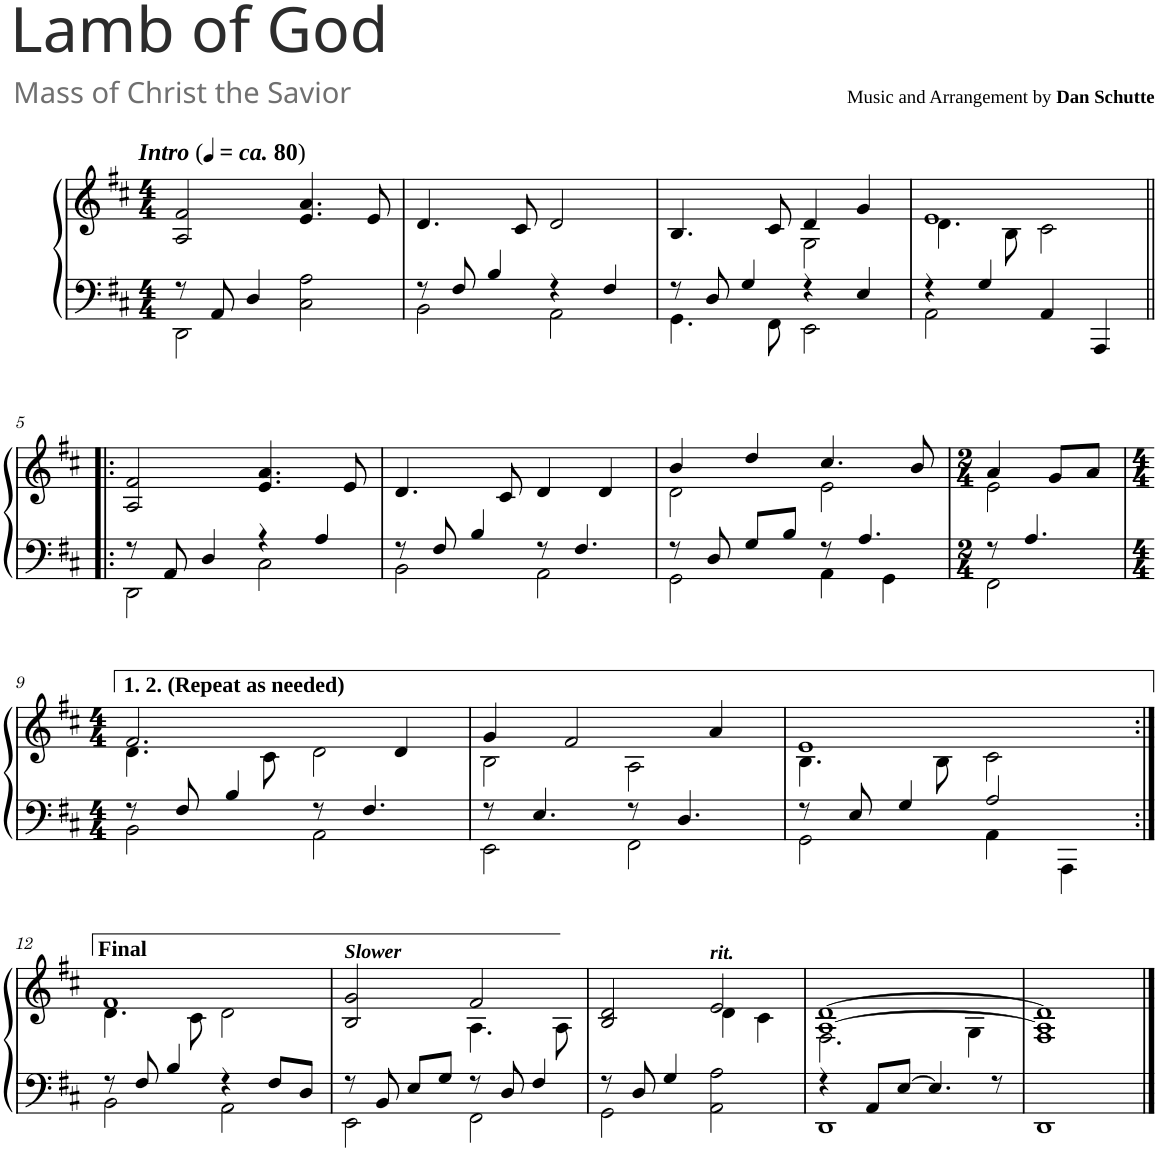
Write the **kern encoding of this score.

**kern	**kern
*part1	*part1
*staff2	*staff1
*I"Piano	*
*I'Pno.	*
*clefF4	*clefG2
*k[f#c#]	*k[f#c#]
*M4/4	*M4/4
=1	=1
*^	*
!	!	!LO:TX:a:Bi:t=Intro
!	!	!LO:TX:a:t=(
!	!	!LO:TX:a:Bi:t=ca.
!	!	!LO:TX:a:t=80
!	!	!LO:TX:a:t=)
8r	2DD\	2A/ 2f#/
8AA/	.	.
4D/	.	.
2C#\ 2A\	2ryy	4.e/ 4.a/
.	.	8e/
=2	=2	=2
8r	2BB\	4.d/
8F#/	.	.
4B/	.	.
.	.	8c#/
4r	2AA\	2d/
4F#/	.	.
=3	=3	=3
*	*	*^
8r	4.GG\	4.B/	2ryy
8D/	.	.	.
4G/	.	.	.
.	8FF#\	8c#/	.
4r	2EE\	4d/	2G\
4E/	.	4g/	.
=4	=4	=4	=4
4r	2AA\	1e	4.d\
4G/	.	.	.
.	.	.	8B\
4AA/	2ryy	.	2c#\
4AAA/	.	.	.
*	*	*v	*v
!!LO:LB:g=z
=5!|:	=5!|:	=5!|:
8r	2DD\	2A/ 2f#/
8AA/	.	.
4D/	.	.
4r	2C#\	4.e/ 4.a/
4A/	.	.
.	.	8e/
=6	=6	=6
8r	2BB\	4.d/
8F#/	.	.
4B/	.	.
.	.	8c#/
8r	2AA\	4d/
4.F#/	.	.
.	.	4d/
=7	=7	=7
*	*	*^
8r	2GG\	4b/	2d\
8D/	.	.	.
8G/L	.	4dd/	.
8B/J	.	.	.
8r	4AA\	4.cc#/	2e\
4.A/	.	.	.
.	4GG\	.	.
.	.	8b/	.
=8	=8	=8	=8
*M2/4	*	*M2/4	*
8r	2FF#\	4a/	2e\
4.A/	.	.	.
.	.	8g/L	.
.	.	8a/J	.
!!LO:LB:g=z	!!
=9	=9	=9	=9
*M4/4	*	*M4/4	*
8r	2BB\	2.f#/	4.d\
8F#/	.	.	.
4B/	.	.	.
.	.	.	8c#\
8r	2AA\	.	2d\
4.F#/	.	.	.
.	.	4d/	.
=10	=10	=10	=10
8r	2EE\	4g/	2B\
4.E/	.	.	.
.	.	2f#/	.
8r	2FF#\	.	2A\
4.D/	.	.	.
.	.	4a/	.
=11	=11	=11	=11
8r	2GG\	1e	4.B\
8E/	.	.	.
4G/	.	.	.
.	.	.	8B\
2A/	4AA\	.	2c#\
.	4AAA\	.	.
!!LO:LB:g=z	!!
=12:|!	=12:|!	=12:|!	=12:|!
8r	2BB\	1f#	4.d\
8F#/	.	.	.
4B/	.	.	.
.	.	.	8c#\
4r	2AA\	.	2d\
8F#/L	.	.	.
8D/J	.	.	.
=13	=13	=13	=13
!	!	!LO:TX:a:Bi:t=Slower	!
8r	2EE\	2B/ 2g/	2ryy
8BB/	.	.	.
8E/L	.	.	.
8G/J	.	.	.
8r	2FF#\	2f#/	4.A\
8D/	.	.	.
4F#/	.	.	.
.	.	.	8A\
=14	=14	=14	=14
8r	2GG\	2B/ 2d/	2ryy
8D/	.	.	.
4G/	.	.	.
!	!	!LO:TX:a:Bi:t=rit.	!
2AA\ 2A\	2ryy	2e/	4d\
.	.	.	4c#\
=15	=15	=15	=15
4r	1DD	[1A [1d	2.F#\
8AA/L	.	.	.
[8E/J	.	.	.
4.E/]	.	.	.
.	.	.	4G\
8r	.	.	.
*v	*v	*	*
=16	=16	=16
1DD	1A] 1d]	1F#
*	*v	*v
==	==
*-	*-
